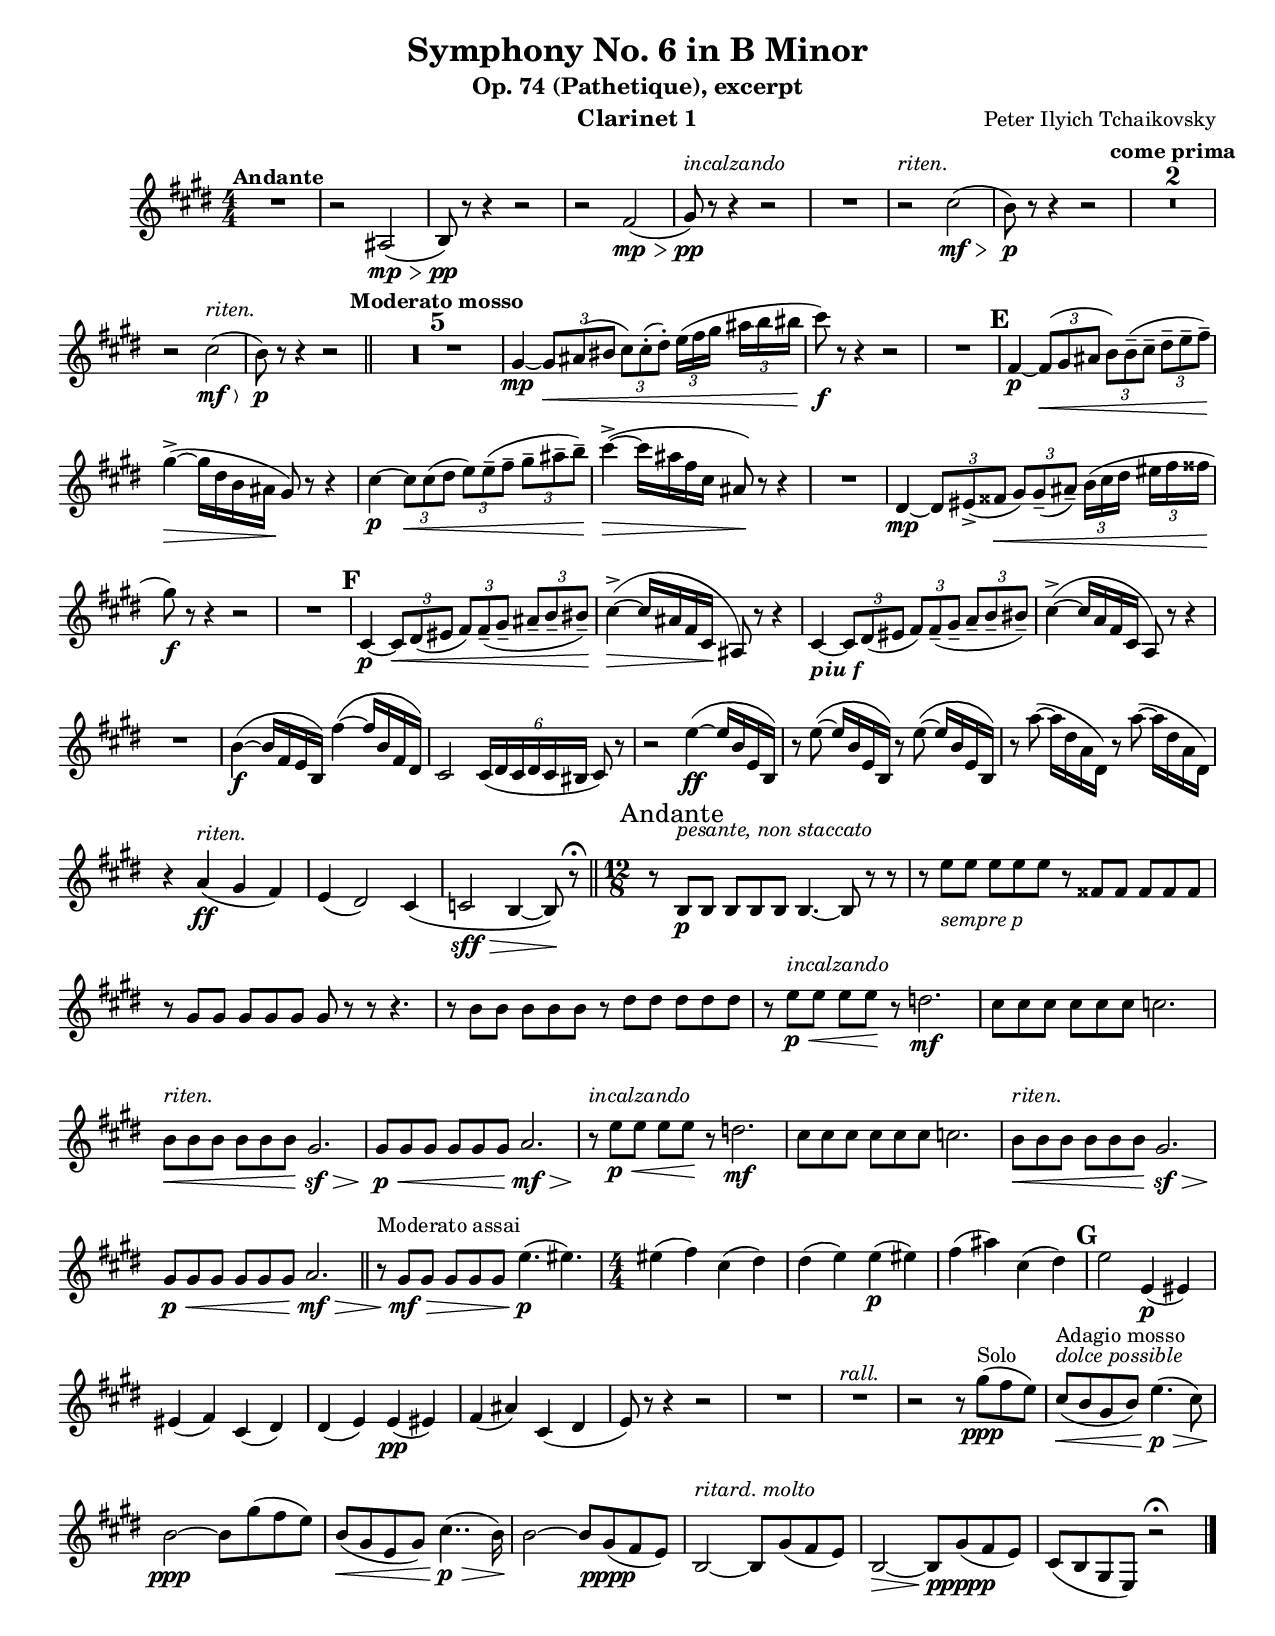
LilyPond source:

% This LilyPond file was generated by Rosegarden 13.06
\include "english.ly"
\version "2.16.2"
\header {
    composer = "Peter Ilyich Tchaikovsky"
    title = "Symphony No. 6 in B Minor"
    subtitle = "Op. 74 (Pathetique), excerpt"
    instrument = "Clarinet 1"
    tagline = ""
}
#(set-global-staff-size 18)
#(set-default-paper-size "letter")
\paper {
  system-system-spacing #'basic-distance = #14
}
global = {
    \time 4/4
    \skip 1*41  %% 1-41
    % \time 12/8
    \skip 8*2 \skip 4.*2 \skip 1.*12 \skip 4. \skip 8  %% 42-54
    % \time 4/4
    \skip 2 \skip 1*17 \skip 2  %% 55-72
}
globalTempo = {
    \override Score.MetronomeMark #'transparent = ##t
    \tempo 4 = 120  \skip 1*78 \skip 2 
}
\score {
    << % common

    \context Staff = "track 1" << 
        \set Score.skipBars = ##t
        \set Staff.printKeyCancellation = ##f
        \new Voice \global
        \new Voice \globalTempo

        \context Voice = "voice 1" {
            \override Voice.TextScript #'padding = #2.0
            \once \override Staff.TimeSignature #'style = #'() 
            \time 4/4
            
            \clef "treble"
            \transpose bf a {
            \key f \major
            R1 ^\markup { \bold "Andante" }  |
            r2 b \mp \> (  |
            c' 8 \pp ) r r4 r2  |
            r2 g' \mp \> (  |
%% 5
            a' 8 \pp ) ^\markup { \italic "incalzando" } r r4 r2  |
            R1  |
            r2 ^\markup { \italic "riten." } d'' \mf \> (  |
            c'' 8 \p ) r r4 r2  |
            R1*2 ^\markup { \bold "come prima" }  |
            r2 d'' \mf \> ^\markup { \italic "riten." } (  |
            c'' 8 \p ) r r4 r2  |
            \bar "||"
            R1*5 ^\markup { \bold "Moderato mosso" }  |
            a' 4 \mp ~ \times 2/3 { a' 8 \< b' ( cs'' } \times 2/3 { d'' ) d'' -. ( e'' -. ) } \times 2/3 { f'' 16 ( [ g'' a'' ] } \times 2/3 { b'' [ c''' cs''' ] }  |
            d''' 8 \f ) r r4 r2  |
%% 20
            R1  |
            \mark #5 % E
            g' 4 \p ~ \times 2/3 { g' 8 \< ( a' b' } \times 2/3 { c'' ) c'' -- ( d'' -- } \times 2/3 { e'' -- f'' -- g'' -- ) }  |
            a'' 4 -> \> ~ ( a'' 16 e'' c'' b' \! a' 8 ) r r4  |
            d'' 4 \p ~ \times 2/3 { d'' 8 \< d'' ( e'' } \times 2/3 { f'' ) f'' -- ( g'' -- } \times 2/3 { a'' -- b'' -- c''' -- ) }  |
            d''' 4 -> \> ~ ( d''' 16 b'' g'' d'' b' 8 \! ) r r4  |
%% 25
            R1  |
            e' 4 \mp ~ \times 2/3 { e' 8 fs' -> ( gs' \< } \times 2/3 { a' ) a' -- ( b' -- ) } \times 2/3 { c'' 16 ( [ d'' e'' ] } \times 2/3 { fs'' [ g'' gs'' ] }  |
            a'' 8 \f ) r r4 r2  |
            R1  |
            \mark \default % F
            d' 4 \p ~ \times 2/3 { d' 8 \< e' ( fs' } \times 2/3 { g' ) g' -- ( a' -- } \times 2/3 { b' -- c'' -- cs'' -- ) }  |
%% 30
            d'' 4 -> \> ~ ( d'' 16 b' g' d' \! b 8 ) r r4  |
            d' 4 _\markup { \bold \italic "piu f" } ~ \times 2/3 { d' 8 e' ( fs' } \times 2/3 { g' ) g' -- ( a' -- } \times 2/3 { bf' -- c'' -- cs'' -- ) }  |
            d'' 4 -> ~ ( d'' 16 bf' g' d' bf 8 ) r r4  |
            R1  |
            c'' 4 \f ~ ( c'' 16 g' f' c' ) g'' 4 ~ ( g'' 16 c'' g' e' )  |
%% 35
            d' 2 \times 4/6 { d' 16 ( e' d' e' d' cs' } d' 8 ) r  |
            r2 f'' 4 \ff ~ ( f'' 16 c'' f' c' )  |
            r8 f'' ~ ( f'' 16 c'' f' c' ) r8 f'' ~ ( f'' 16 c'' f' c' )  |
            r8 bf'' ~ ( bf'' 16 e'' bf' e' ) r8 bf'' ~ ( bf'' 16 e'' bf' e' )  |
            r4 bf' \ff ^\markup { \italic "riten." } ( a' g' )  |
%% 40
            f' 4 ( e' 2 ) d' 4 (  |
            df' 2 \sff \> c' 4 ~ c' 8 \! ) r \fermata  |
            \bar "||"
            \time 12/8
            r8 \mark "Andante" c' \p ^\markup { \italic "pesante, non staccato" } c' c' c' c' c' 4. ~ c' 8 r r  |
            r8 f'' _\markup { \italic "sempre p" } f'' f'' f'' f'' r gs' gs' gs' gs' gs'  |
            r8 a' a' a' a' a' a' r r r4.  |
%% 45
            r8 c'' c'' c'' c'' c'' r e'' e'' e'' e'' e''  |
            r8 f'' \p \< ^\markup { \italic "incalzando" } f'' f'' f'' \! r ef'' 2. \mf  |
            d'' 8 d'' d'' d'' d'' d'' df'' 2.  |
            c'' 8 \< ^\markup { \italic "riten." } c'' c'' c'' c'' c'' a' 2. \sf \>  |
            a' 8 \p \< a' a' a' a' a' bf' 2. \mf \>  |
%% 50
            r8 \! ^\markup { \italic "incalzando" } f'' \p \< f'' f'' f'' \! r ef'' 2. \mf  |
            d'' 8 d'' d'' d'' d'' d'' df'' 2.  |
            c'' 8 \< ^\markup { \italic "riten." } c'' c'' c'' c'' c'' a' 2. \sf \>  |
            a' 8 \p \< a' a' a' a' a' bf' 2. \mf \>  |
            \bar "||"
            r8 ^"Moderato assai" a' \mf \> a' a' a' a' f'' 4. \p ( fs'' )  |
%% 55
            \once \override Staff.TimeSignature #'style = #'() 
            \time 4/4
            fs'' 4 ( g'' ) d'' ( e'' )  |
            e'' 4 ( f'' ) f'' \p ( fs'' )  |
            g'' 4 ( b'' ) d'' ( e'' )  |
            \mark \default % G
            f'' 2 f' 4 \p ( fs' )  |
            fs' 4 ( g' ) d' ( e' )  |
%% 60
            e' 4 ( f' ) f' \pp ( fs' )  |
            g' 4 ( b' ) d' ( e'  |
            f' 8 ) r r4 r2  |
            R1  |
            R1 ^\markup { \italic "rall." }  |
%% 65
            r2 r8 a'' \ppp ^"Solo" ( g'' f'' )  |
            d'' 8 \< ^\markup { \italic "dolce possible" } ^"Adagio mosso" ( c'' a' c'' ) f'' 4. \p \> ( d'' 8 )  |
            c'' 2 \ppp ~ c'' 8 a'' ( g'' f'' )  |
            c'' 8 \< ( a' f' a' ) d'' 4.. \p \> ( c'' 16 \! )  |
            c'' 2 ~ c'' 8 a' \pppp ( g' f' )  |
%% 70
            c' 2 ^\markup { \italic "ritard. molto" } ~ c' 8 a' ( g' f' )  |
            c' 2 \> ~ c' 8 a' \ppppp ( g' f' )  |
            d' 8 ( c' a f ) r2 \fermata  |
            \bar "|."
            } % Transpose
        } % Voice
    >> % Staff (final) ends

>> % notes

\layout {
    indent = 1.2\cm
    short-indent = 0.0\cm
    \context { \Staff \RemoveEmptyStaves }
    \context { \Score
      \remove "Bar_number_engraver"
      \override SpacingSpanner #'base-shortest-duration = #(ly:make-moment 1 8)
    }
}
} % score
